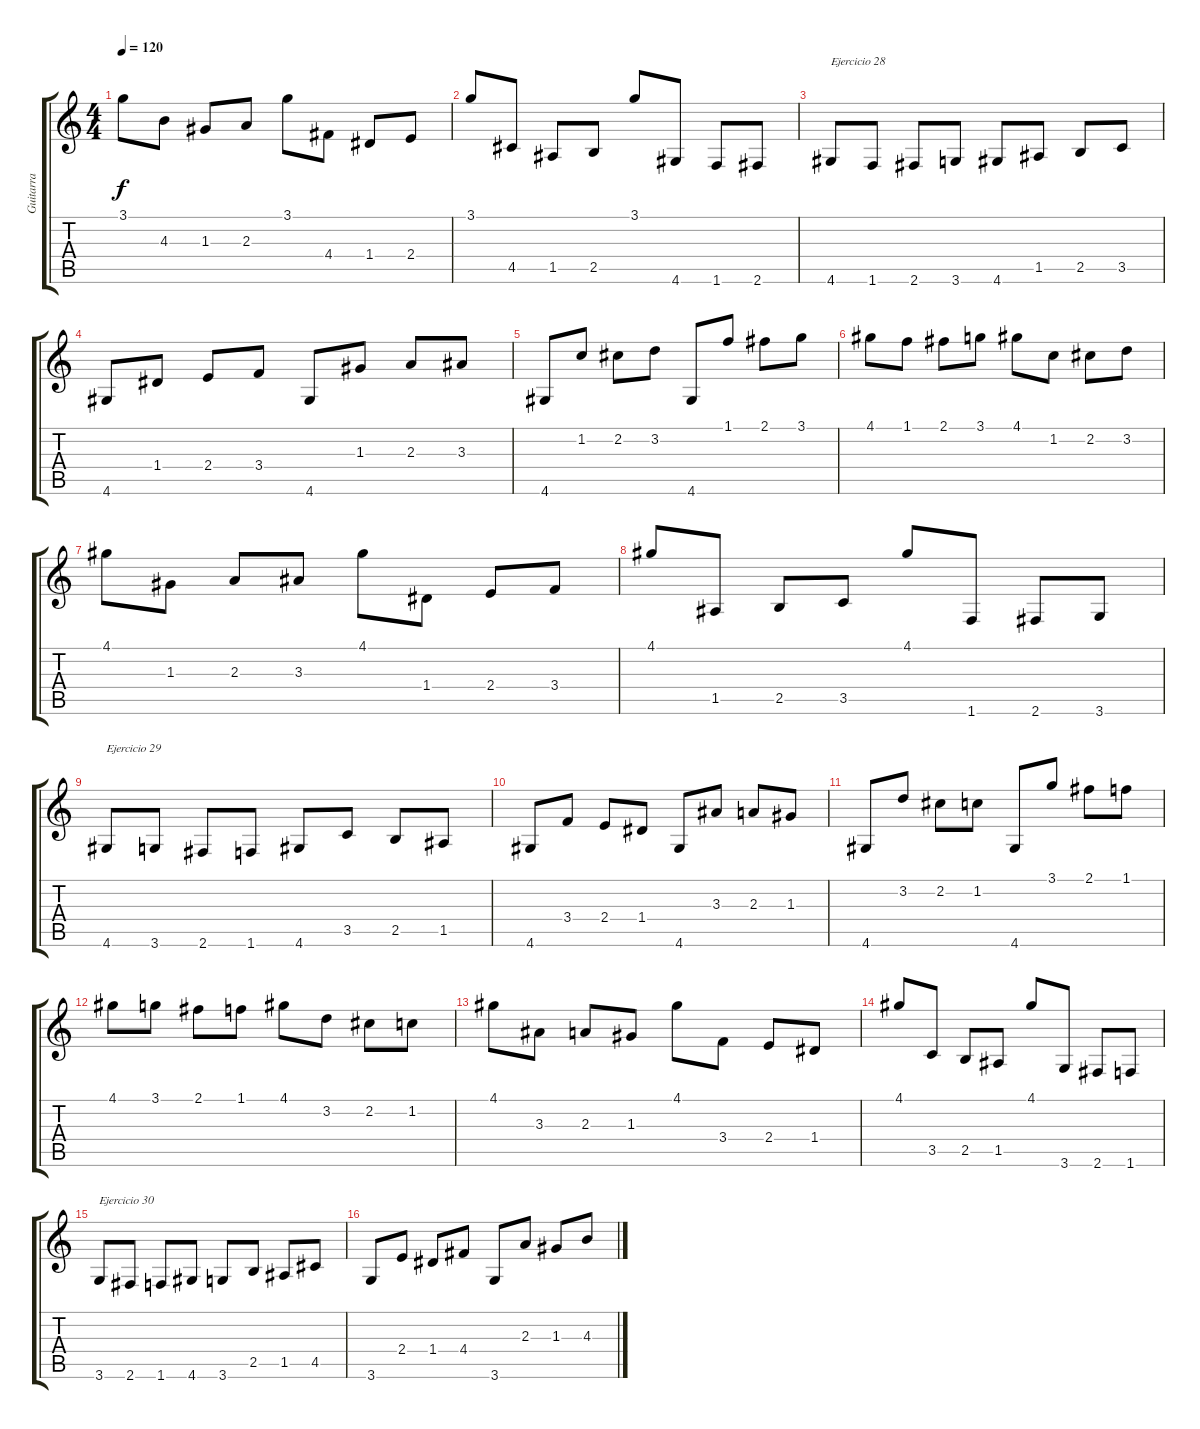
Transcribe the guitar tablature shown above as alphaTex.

\track ("Guitarra " "Guitarra ") {instrument acousticguitarnylon}
\staff {score tabs}
\tuning (E4 B3 G3 D3 A2 E2) {hide}
\ts (4 4)
\tempo 120
\clef g2
\ks c
3.1.8{dy f} 4.3.8 1.3.8 2.3.8 3.1.8 4.4.8 1.4.8 2.4.8 |
3.1.8 4.5.8 1.5.8 2.5.8 3.1.8 4.6.8 1.6.8 2.6.8 |
4.6.8{txt "Ejercicio 28"} 1.6.8 2.6.8 3.6.8 4.6.8 1.5.8 2.5.8 3.5.8 |
4.6.8 1.4.8 2.4.8 3.4.8 4.6.8 1.3.8 2.3.8 3.3.8 |
4.6.8 1.2.8 2.2.8 3.2.8 4.6.8 1.1.8 2.1.8 3.1.8 |
4.1.8 1.1.8 2.1.8 3.1.8 4.1.8 1.2.8 2.2.8 3.2.8 |
4.1.8 1.3.8 2.3.8 3.3.8 4.1.8 1.4.8 2.4.8 3.4.8 |
4.1.8 1.5.8 2.5.8 3.5.8 4.1.8 1.6.8 2.6.8 3.6.8 |
4.6.8{txt "Ejercicio 29"} 3.6.8 2.6.8 1.6.8 4.6.8 3.5.8 2.5.8 1.5.8 |
4.6.8 3.4.8 2.4.8 1.4.8 4.6.8 3.3.8 2.3.8 1.3.8 |
4.6.8 3.2.8 2.2.8 1.2.8 4.6.8 3.1.8 2.1.8 1.1.8 |
4.1.8 3.1.8 2.1.8 1.1.8 4.1.8 3.2.8 2.2.8 1.2.8 |
4.1.8 3.3.8 2.3.8 1.3.8 4.1.8 3.4.8 2.4.8 1.4.8 |
4.1.8 3.5.8 2.5.8 1.5.8 4.1.8 3.6.8 2.6.8 1.6.8 |
3.6.8{txt "Ejercicio 30"} 2.6.8 1.6.8 4.6.8 3.6.8 2.5.8 1.5.8 4.5.8 |
3.6.8 2.4.8 1.4.8 4.4.8 3.6.8 2.3.8 1.3.8 4.3.8
